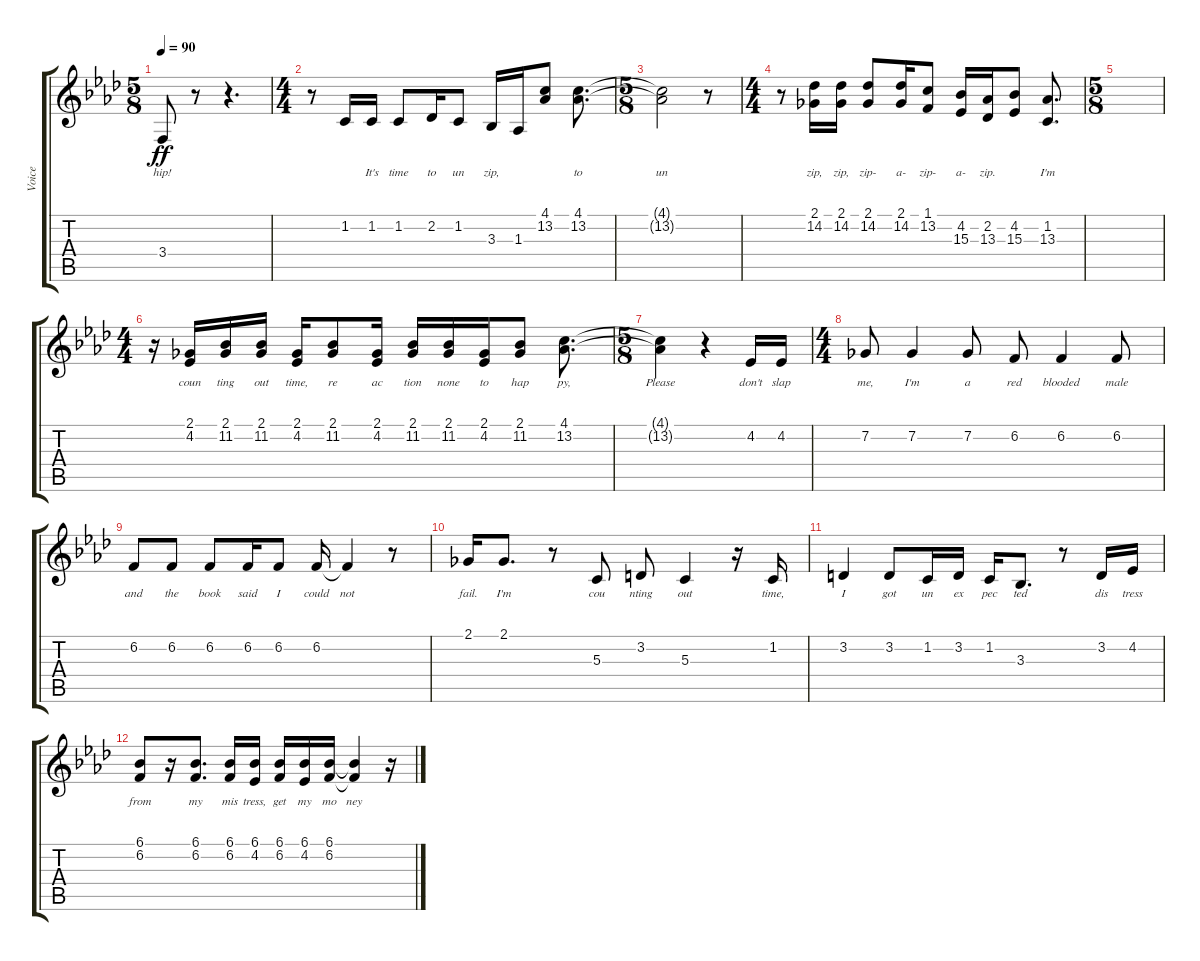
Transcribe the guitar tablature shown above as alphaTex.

\track ("Voice" "Voice") {instrument altosax}
\staff {score tabs}
\tuning (E4 B3 G3 D3 A2 E2) {hide}
\ts (5 8)
\tempo 90
\clef g2
\ks ab
3.4{t}.8{lyrics (0 "hip!") lyrics (1 "") lyrics (2 "") lyrics (3 "") lyrics (4 "") dy ff} r.8 r.4{d} |
\ts (4 4)
r.8 1.2.16{lyrics (0 "") lyrics (1 "") lyrics (2 "") lyrics (3 "") lyrics (4 "")} 1.2.16{lyrics (0 "It's") lyrics (1 "") lyrics (2 "") lyrics (3 "") lyrics (4 "")} 1.2.8{lyrics (0 "time") lyrics (1 "") lyrics (2 "") lyrics (3 "") lyrics (4 "")} 2.2.16{lyrics (0 "to") lyrics (1 "") lyrics (2 "") lyrics (3 "") lyrics (4 "")} 1.2.8{lyrics (0 "un") lyrics (1 "") lyrics (2 "") lyrics (3 "") lyrics (4 "")} 3.3.16{lyrics (0 "zip,") lyrics (1 "") lyrics (2 "") lyrics (3 "") lyrics (4 "")} 1.3.16{lyrics (0 "") lyrics (1 "") lyrics (2 "") lyrics (3 "") lyrics (4 "")} (4.1 13.2).8{lyrics (0 "") lyrics (1 "") lyrics (2 "") lyrics (3 "") lyrics (4 "")} (4.1 13.2).8{d lyrics (0 "to") lyrics (1 "") lyrics (2 "") lyrics (3 "") lyrics (4 "")} |
\ts (5 8)
(4.1{t} 13.2{t}).2{lyrics (0 "un") lyrics (1 "") lyrics (2 "") lyrics (3 "") lyrics (4 "")} r.8 |
\ts (4 4)
r.8 (2.1 14.2).16{lyrics (0 "zip,") lyrics (1 "") lyrics (2 "") lyrics (3 "") lyrics (4 "")} (2.1 14.2).16{lyrics (0 "zip,") lyrics (1 "") lyrics (2 "") lyrics (3 "") lyrics (4 "")} (2.1 14.2).8{lyrics (0 "zip-") lyrics (1 "") lyrics (2 "") lyrics (3 "") lyrics (4 "")} (2.1 14.2).16{lyrics (0 "a-") lyrics (1 "") lyrics (2 "") lyrics (3 "") lyrics (4 "")} (1.1 13.2).8{lyrics (0 "zip-") lyrics (1 "") lyrics (2 "") lyrics (3 "") lyrics (4 "")} (4.2 15.3).16{lyrics (0 "a-") lyrics (1 "") lyrics (2 "") lyrics (3 "") lyrics (4 "")} (2.2 13.3).16{lyrics (0 "zip.") lyrics (1 "") lyrics (2 "") lyrics (3 "") lyrics (4 "")} (4.2 15.3).8{lyrics (0 "") lyrics (1 "") lyrics (2 "") lyrics (3 "") lyrics (4 "")} (1.2 13.3).8{d lyrics (0 "I'm") lyrics (1 "") lyrics (2 "") lyrics (3 "") lyrics (4 "")} |
\ts (5 8)
|
\ts (4 4)
r.16 (2.1 4.2).16{lyrics (0 "coun") lyrics (1 "") lyrics (2 "") lyrics (3 "") lyrics (4 "")} (2.1 11.2).16{lyrics (0 "ting") lyrics (1 "") lyrics (2 "") lyrics (3 "") lyrics (4 "")} (2.1 11.2).16{lyrics (0 "out") lyrics (1 "") lyrics (2 "") lyrics (3 "") lyrics (4 "")} (2.1 4.2).16{lyrics (0 "time,") lyrics (1 "") lyrics (2 "") lyrics (3 "") lyrics (4 "")} (2.1 11.2).8{lyrics (0 "re") lyrics (1 "") lyrics (2 "") lyrics (3 "") lyrics (4 "")} (2.1 4.2).16{lyrics (0 "ac") lyrics (1 "") lyrics (2 "") lyrics (3 "") lyrics (4 "")} (2.1 11.2).16{lyrics (0 "tion") lyrics (1 "") lyrics (2 "") lyrics (3 "") lyrics (4 "")} (2.1 11.2).16{lyrics (0 "none") lyrics (1 "") lyrics (2 "") lyrics (3 "") lyrics (4 "")} (2.1 4.2).16{lyrics (0 "to") lyrics (1 "") lyrics (2 "") lyrics (3 "") lyrics (4 "")} (2.1 11.2).8{lyrics (0 "hap") lyrics (1 "") lyrics (2 "") lyrics (3 "") lyrics (4 "")} (4.1 13.2).8{d lyrics (0 "py,") lyrics (1 "") lyrics (2 "") lyrics (3 "") lyrics (4 "")} |
\ts (5 8)
(4.1{t} 13.2{t}).4{lyrics (0 "Please") lyrics (1 "") lyrics (2 "") lyrics (3 "") lyrics (4 "")} r.4 4.2.16{lyrics (0 "don't") lyrics (1 "") lyrics (2 "") lyrics (3 "") lyrics (4 "")} 4.2.16{lyrics (0 "slap") lyrics (1 "") lyrics (2 "") lyrics (3 "") lyrics (4 "")} |
\ts (4 4)
7.2.8{lyrics (0 "me,") lyrics (1 "") lyrics (2 "") lyrics (3 "") lyrics (4 "")} 7.2.4{lyrics (0 "I'm") lyrics (1 "") lyrics (2 "") lyrics (3 "") lyrics (4 "")} 7.2.8{lyrics (0 "a") lyrics (1 "") lyrics (2 "") lyrics (3 "") lyrics (4 "")} 6.2.8{lyrics (0 "red") lyrics (1 "") lyrics (2 "") lyrics (3 "") lyrics (4 "")} 6.2.4{lyrics (0 "blooded") lyrics (1 "") lyrics (2 "") lyrics (3 "") lyrics (4 "")} 6.2.8{lyrics (0 "male") lyrics (1 "") lyrics (2 "") lyrics (3 "") lyrics (4 "")} |
6.2.8{lyrics (0 "and") lyrics (1 "") lyrics (2 "") lyrics (3 "") lyrics (4 "")} 6.2.8{lyrics (0 "the") lyrics (1 "") lyrics (2 "") lyrics (3 "") lyrics (4 "")} 6.2.8{lyrics (0 "book") lyrics (1 "") lyrics (2 "") lyrics (3 "") lyrics (4 "")} 6.2.16{lyrics (0 "said") lyrics (1 "") lyrics (2 "") lyrics (3 "") lyrics (4 "")} 6.2.8{lyrics (0 "I") lyrics (1 "") lyrics (2 "") lyrics (3 "") lyrics (4 "")} 6.2.16{lyrics (0 "could") lyrics (1 "") lyrics (2 "") lyrics (3 "") lyrics (4 "")} 6.2{t}.4{lyrics (0 "not") lyrics (1 "") lyrics (2 "") lyrics (3 "") lyrics (4 "")} r.8 |
2.1.16{lyrics (0 "fail.") lyrics (1 "") lyrics (2 "") lyrics (3 "") lyrics (4 "")} 2.1.8{d lyrics (0 "I'm") lyrics (1 "") lyrics (2 "") lyrics (3 "") lyrics (4 "")} r.8 5.3.8{lyrics (0 "cou") lyrics (1 "") lyrics (2 "") lyrics (3 "") lyrics (4 "")} 3.2.8{lyrics (0 "nting") lyrics (1 "") lyrics (2 "") lyrics (3 "") lyrics (4 "")} 5.3.4{lyrics (0 "out") lyrics (1 "") lyrics (2 "") lyrics (3 "") lyrics (4 "")} r.16 1.2.16{lyrics (0 "time,") lyrics (1 "") lyrics (2 "") lyrics (3 "") lyrics (4 "")} |
3.2.4{lyrics (0 "I") lyrics (1 "") lyrics (2 "") lyrics (3 "") lyrics (4 "")} 3.2.8{lyrics (0 "got") lyrics (1 "") lyrics (2 "") lyrics (3 "") lyrics (4 "")} 1.2.16{lyrics (0 "un") lyrics (1 "") lyrics (2 "") lyrics (3 "") lyrics (4 "")} 3.2.16{lyrics (0 "ex") lyrics (1 "") lyrics (2 "") lyrics (3 "") lyrics (4 "")} 1.2.16{lyrics (0 "pec") lyrics (1 "") lyrics (2 "") lyrics (3 "") lyrics (4 "")} 3.3.8{d lyrics (0 "ted") lyrics (1 "") lyrics (2 "") lyrics (3 "") lyrics (4 "")} r.8 3.2.16{lyrics (0 "dis") lyrics (1 "") lyrics (2 "") lyrics (3 "") lyrics (4 "")} 4.2.16{lyrics (0 "tress") lyrics (1 "") lyrics (2 "") lyrics (3 "") lyrics (4 "")} |
(6.1 6.2).8{lyrics (0 "from") lyrics (1 "") lyrics (2 "") lyrics (3 "") lyrics (4 "")} r.16 (6.1 6.2).8{d lyrics (0 "my") lyrics (1 "") lyrics (2 "") lyrics (3 "") lyrics (4 "")} (6.1 6.2).16{lyrics (0 "mis") lyrics (1 "") lyrics (2 "") lyrics (3 "") lyrics (4 "")} (6.1 4.2).16{lyrics (0 "tress,") lyrics (1 "") lyrics (2 "") lyrics (3 "") lyrics (4 "")} (6.1 6.2).16{lyrics (0 "get") lyrics (1 "") lyrics (2 "") lyrics (3 "") lyrics (4 "")} (6.1 4.2).16{lyrics (0 "my") lyrics (1 "") lyrics (2 "") lyrics (3 "") lyrics (4 "")} (6.1 6.2).16{lyrics (0 "mo") lyrics (1 "") lyrics (2 "") lyrics (3 "") lyrics (4 "")} (6.1{t} 6.2{t}).4{lyrics (0 "ney") lyrics (1 "") lyrics (2 "") lyrics (3 "") lyrics (4 "")} r.16
